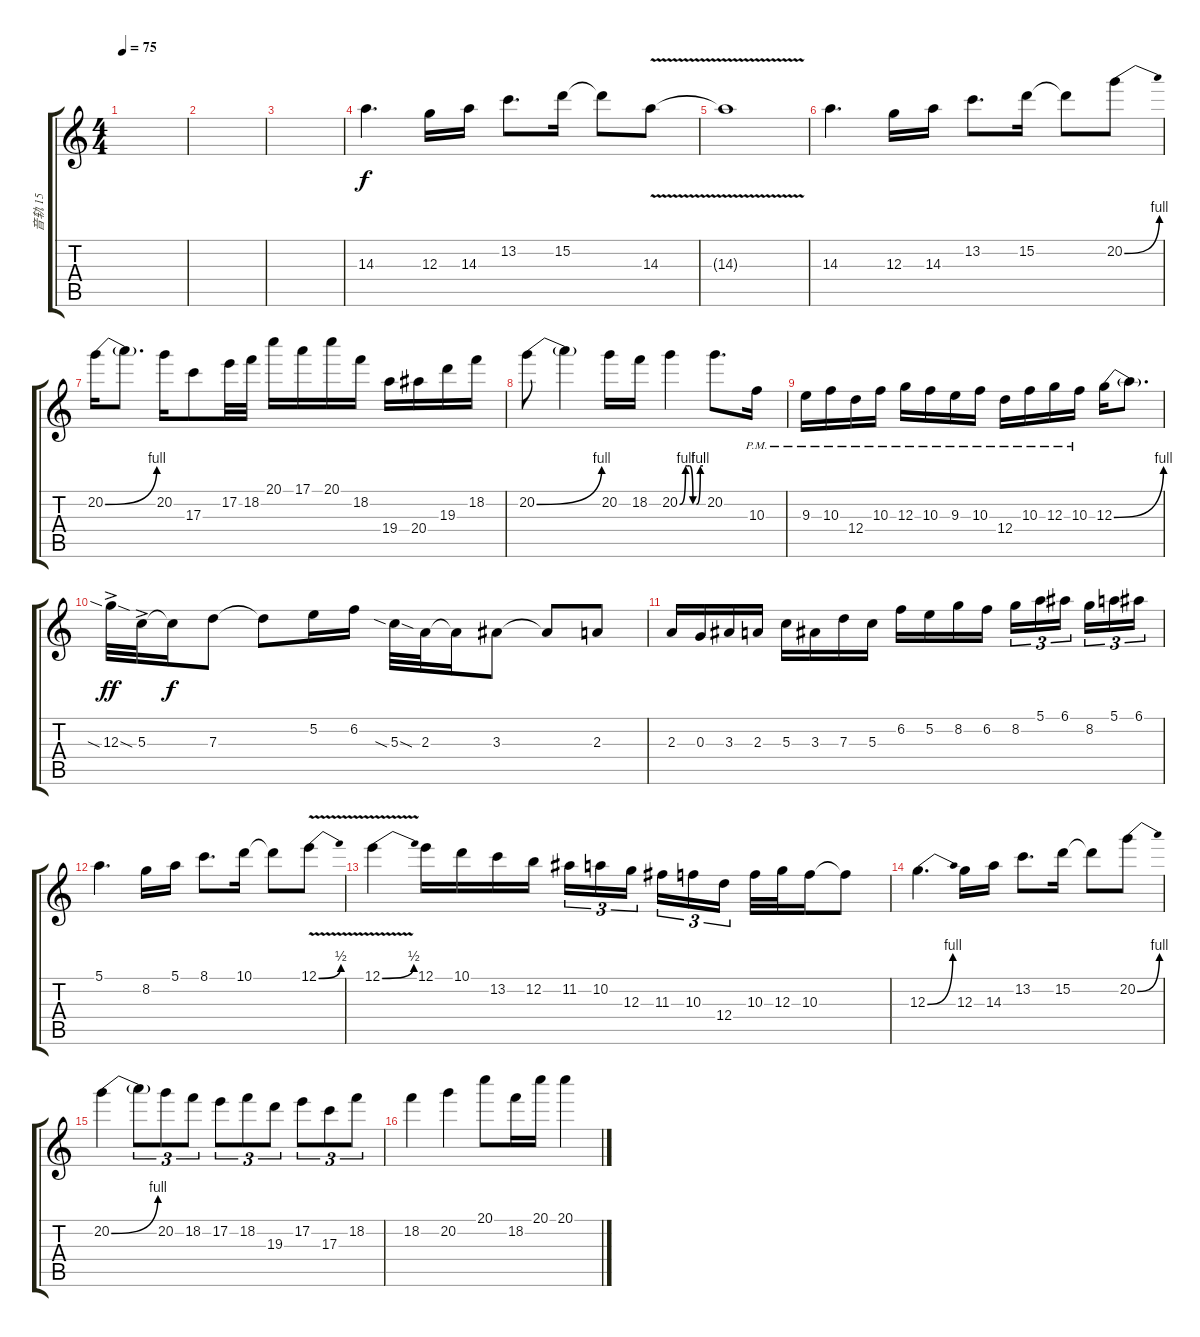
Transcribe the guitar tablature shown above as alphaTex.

\track ("音轨 15" "音轨 15") {instrument overdrivenguitar}
\staff {score tabs}
\tuning (E4 B3 G3 D3 A2 E2) {hide}
\ts (4 4)
\tempo 75
\clef g2
\ks c
|
|
|
14.3.4{d} 12.3.16 14.3.16 13.2.8{d} 15.2.16 15.2{t}.8 14.3{v}.8 |
14.3{t}.1 |
14.3.4{d} 12.3.16 14.3.16 13.2.8{d} 15.2.16 15.2{t}.8 20.2{be (bend 0 0 60 4)}.8 |
20.2{be (bend 0 0 60 4)}.16 20.2{t}.8{d} 20.2.16 17.3.8 17.2.32 18.2.32 20.1.16 17.1.16 20.1.16 18.2.16 19.4.16 20.4.16 19.3.16 18.2.16 |
20.2{be (bend 0 0 60 4)}.8 20.2{t}.4 20.2.16 18.2.16 20.2{be (custom 0 0 15 4 20 4 25 4 34 0 40 0 43 0 53 4 60 4)}.4 20.2.8{d} 10.3{pm}.16 |
9.3{pm}.16 10.3{pm}.16 12.4{pm}.16 10.3{pm}.16 12.3{pm}.16 10.3{pm}.16 9.3{pm}.16 10.3{pm}.16 12.4{pm}.16 10.3{pm}.16 12.3{pm}.16 10.3{pm}.16 12.3{be (bend 0 0 60 4)}.16 12.3{t}.8{d} |
12.3{sia sod ac}.32{dy ff} 5.3{ac}.32 5.3{t}.16{dy f} 7.3.8 7.3{t}.8 5.2.16 6.2.16 5.3{sia sod}.32 2.3.32 2.3{t}.16 3.3.8 3.3{t}.8 2.3.8 |
2.3.16 0.3.16 3.3.16 2.3.16 5.3.16 3.3.16 7.3.16 5.3.16 6.2.16 5.2.16 8.2.16 6.2.16 8.2.16{tu (3 2)} 5.1.16{tu (3 2)} 6.1.16{tu (3 2) beam splitsecondary} 8.2.16{tu (3 2)} 5.1.16{tu (3 2)} 6.1.16{tu (3 2)} |
5.1.4{d} 8.2.16 5.1.16 8.1.8{d} 10.1.16 10.1{t}.8 12.1{be (bend 0 0 60 2) v}.8 |
12.1{be (bend 0 0 60 2) v}.4 12.1.16 10.1.16 13.2.16 12.2.16 11.2.16{tu (3 2)} 10.2.16{tu (3 2)} 12.3.16{tu (3 2) beam splitsecondary} 11.3.16{tu (3 2)} 10.3.16{tu (3 2)} 12.4.16{tu (3 2)} 10.3.32 12.3.32 10.3.16 10.3{t}.8 |
12.3{be (bend 0 0 60 4)}.4{d} 12.3.16 14.3.16 13.2.8{d} 15.2.16 15.2{t}.8 20.2{be (bend 0 0 60 4)}.8 |
20.2{be (bend 0 0 60 4)}.4 20.2{t}.8{tu (3 2)} 20.2.8{tu (3 2)} 18.2.8{tu (3 2)} 17.2.8{tu (3 2)} 18.2.8{tu (3 2)} 19.3.8{tu (3 2)} 17.2.8{tu (3 2)} 17.3.8{tu (3 2)} 18.2.8{tu (3 2)} |
18.2.4 20.2.4 20.1.8 18.2.16 20.1.16 20.1.4
